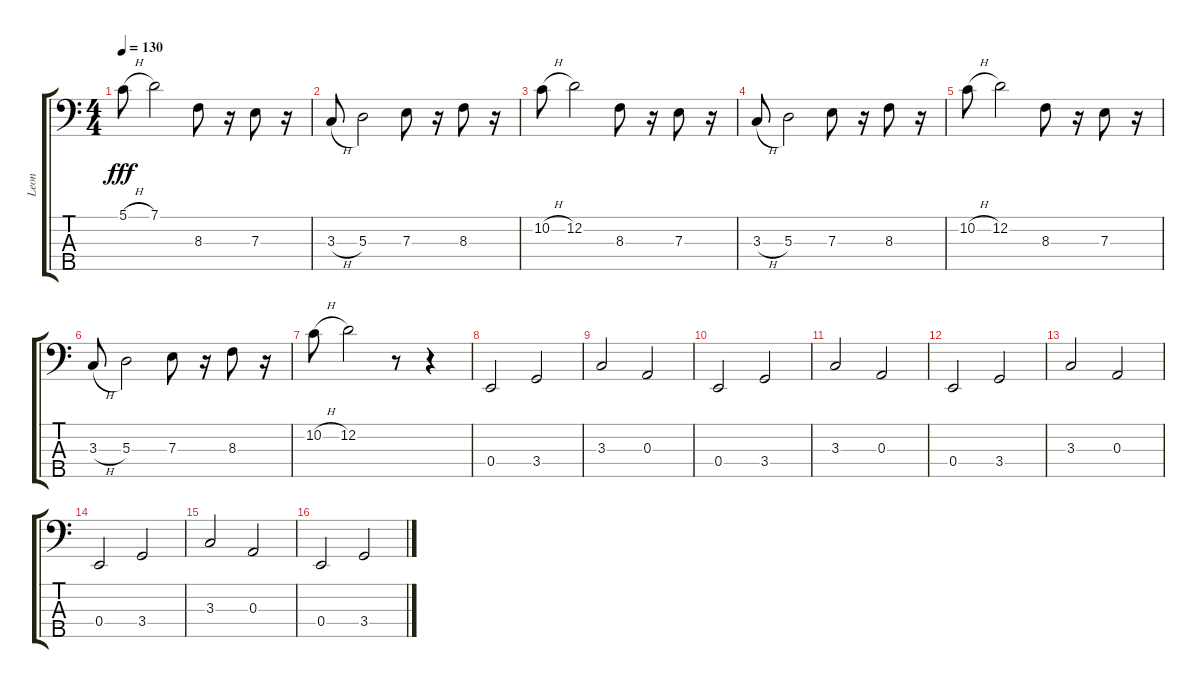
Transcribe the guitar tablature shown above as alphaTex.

\track ("Leon" "Leon") {instrument electricbassfinger}
\staff {score tabs}
\tuning (G2 D2 A1 E1 B0) {hide}
\ts (4 4)
\tempo 130
\clef f4
\ks c
5.1{h}.8{dy fff} 7.1.2 8.3.8 r.16 7.3.8 r.16 |
3.3{h}.8 5.3.2 7.3.8 r.16 8.3.8 r.16 |
10.2{h}.8 12.2.2 8.3.8 r.16 7.3.8 r.16 |
3.3{h}.8 5.3.2 7.3.8 r.16 8.3.8 r.16 |
10.2{h}.8 12.2.2 8.3.8 r.16 7.3.8 r.16 |
3.3{h}.8 5.3.2 7.3.8 r.16 8.3.8 r.16 |
10.2{h}.8 12.2.2 r.8 r.4 |
0.4.2 3.4.2 |
3.3.2 0.3.2 |
0.4.2 3.4.2 |
3.3.2 0.3.2 |
0.4.2 3.4.2 |
3.3.2 0.3.2 |
0.4.2 3.4.2 |
3.3.2 0.3.2 |
0.4.2 3.4.2
